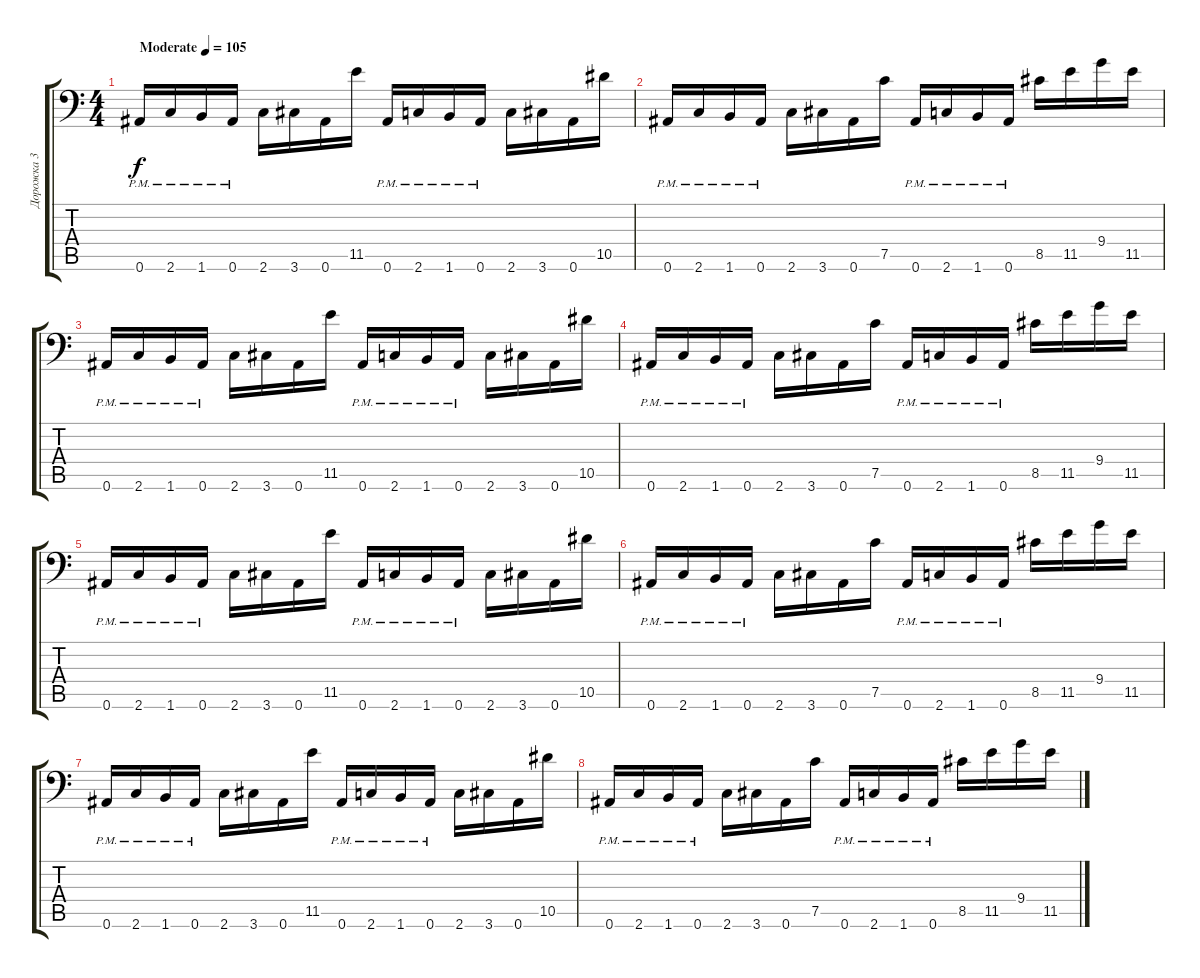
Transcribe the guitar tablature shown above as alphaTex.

\track ("Дорожка 3" "Дорожка 3") {instrument distortionguitar}
\staff {score tabs}
\tuning (C4 G3 Eb3 Bb2 F2 Bb1) {hide}
\ts (4 4)
\tempo (105 "Moderate")
\clef f4
\ks c
0.6{pm}.16{dy f instrument distortionguitar} 2.6{pm}.16 1.6{pm}.16 0.6{pm}.16 2.6.16 3.6.16 0.6.16 11.5.16 0.6{pm}.16 2.6{pm}.16 1.6{pm}.16 0.6{pm}.16 2.6.16 3.6.16 0.6.16 10.5.16 |
0.6{pm}.16 2.6{pm}.16 1.6{pm}.16 0.6{pm}.16 2.6.16 3.6.16 0.6.16 7.5.16 0.6{pm}.16 2.6{pm}.16 1.6{pm}.16 0.6{pm}.16 8.5.16 11.5.16 9.4.16 11.5.16 |
0.6{pm}.16 2.6{pm}.16 1.6{pm}.16 0.6{pm}.16 2.6.16 3.6.16 0.6.16 11.5.16 0.6{pm}.16 2.6{pm}.16 1.6{pm}.16 0.6{pm}.16 2.6.16 3.6.16 0.6.16 10.5.16 |
0.6{pm}.16 2.6{pm}.16 1.6{pm}.16 0.6{pm}.16 2.6.16 3.6.16 0.6.16 7.5.16 0.6{pm}.16 2.6{pm}.16 1.6{pm}.16 0.6{pm}.16 8.5.16 11.5.16 9.4.16 11.5.16 |
0.6{pm}.16 2.6{pm}.16 1.6{pm}.16 0.6{pm}.16 2.6.16 3.6.16 0.6.16 11.5.16 0.6{pm}.16 2.6{pm}.16 1.6{pm}.16 0.6{pm}.16 2.6.16 3.6.16 0.6.16 10.5.16 |
0.6{pm}.16 2.6{pm}.16 1.6{pm}.16 0.6{pm}.16 2.6.16 3.6.16 0.6.16 7.5.16 0.6{pm}.16 2.6{pm}.16 1.6{pm}.16 0.6{pm}.16 8.5.16 11.5.16 9.4.16 11.5.16 |
0.6{pm}.16 2.6{pm}.16 1.6{pm}.16 0.6{pm}.16 2.6.16 3.6.16 0.6.16 11.5.16 0.6{pm}.16 2.6{pm}.16 1.6{pm}.16 0.6{pm}.16 2.6.16 3.6.16 0.6.16 10.5.16 |
0.6{pm}.16 2.6{pm}.16 1.6{pm}.16 0.6{pm}.16 2.6.16 3.6.16 0.6.16 7.5.16 0.6{pm}.16 2.6{pm}.16 1.6{pm}.16 0.6{pm}.16 8.5.16 11.5.16 9.4.16 11.5.16
